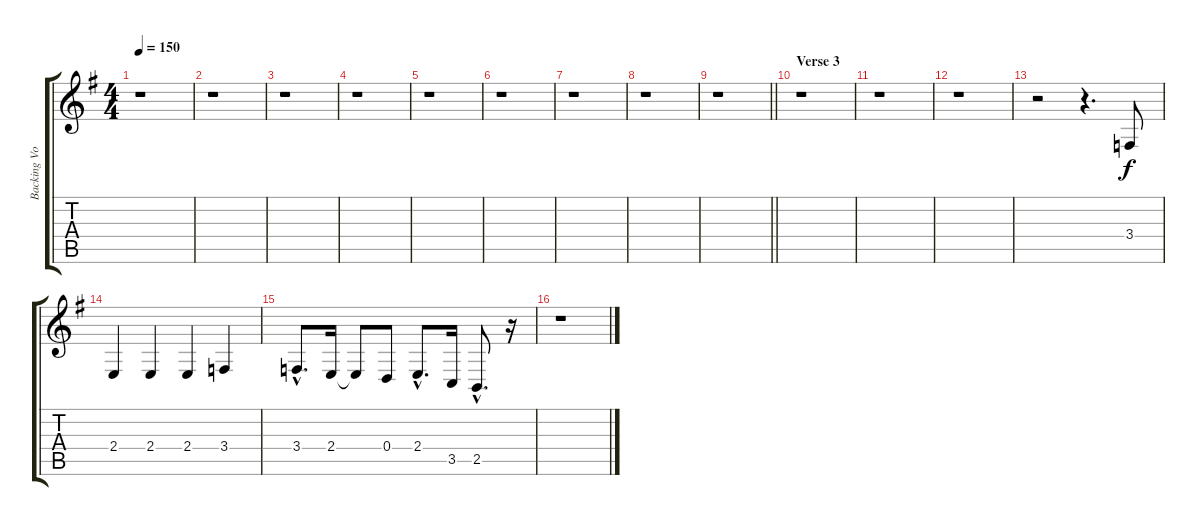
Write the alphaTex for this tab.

\track ("Backing Vocals" "Backing Vo") {instrument bassoon}
\staff {score tabs}
\tuning (E4 B3 G3 D3 A2 E2) {hide}
\ts (4 4)
\tempo 150
\clef g2
\ks eminor
r.1{dy f} |
r.1 |
r.1 |
r.1 |
r.1 |
r.1 |
r.1 |
r.1 |
\barLineRight lightlight
r.1 |
\section ("" "Verse 3")
r.1 |
r.1 |
r.1 |
r.2 r.4{d} 3.4.8 |
2.4.4 2.4.4 2.4.4 3.4.4 |
3.4{hac}.8{d} 2.4.16 2.4{t}.8 0.4.8 2.4{hac}.8{d} 3.5.16 2.5{hac}.8{d} r.16 |
r.1
